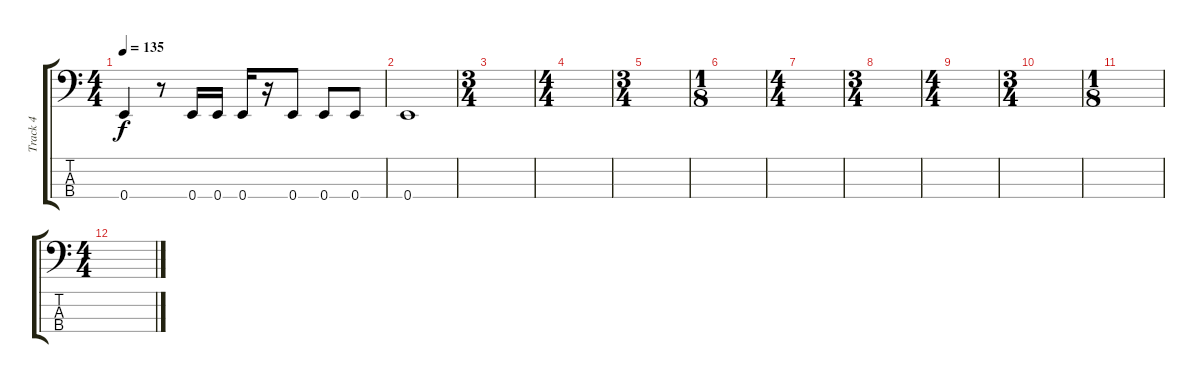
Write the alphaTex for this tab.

\track ("Track 4" "Track 4") {instrument electricbassfinger}
\staff {score tabs}
\tuning (G2 D2 A1 E1) {hide}
\ts (4 4)
\tempo 135
\clef f4
\ks c
0.4.4{dy f} r.8 0.4.16 0.4.16 0.4.16 r.16 0.4.8 0.4.8 0.4.8 |
0.4.1 |
\ts (3 4)
|
\ts (4 4)
|
\ts (3 4)
|
\ts (1 8)
|
\ts (4 4)
|
\ts (3 4)
|
\ts (4 4)
|
\ts (3 4)
|
\ts (1 8)
|
\ts (4 4)
